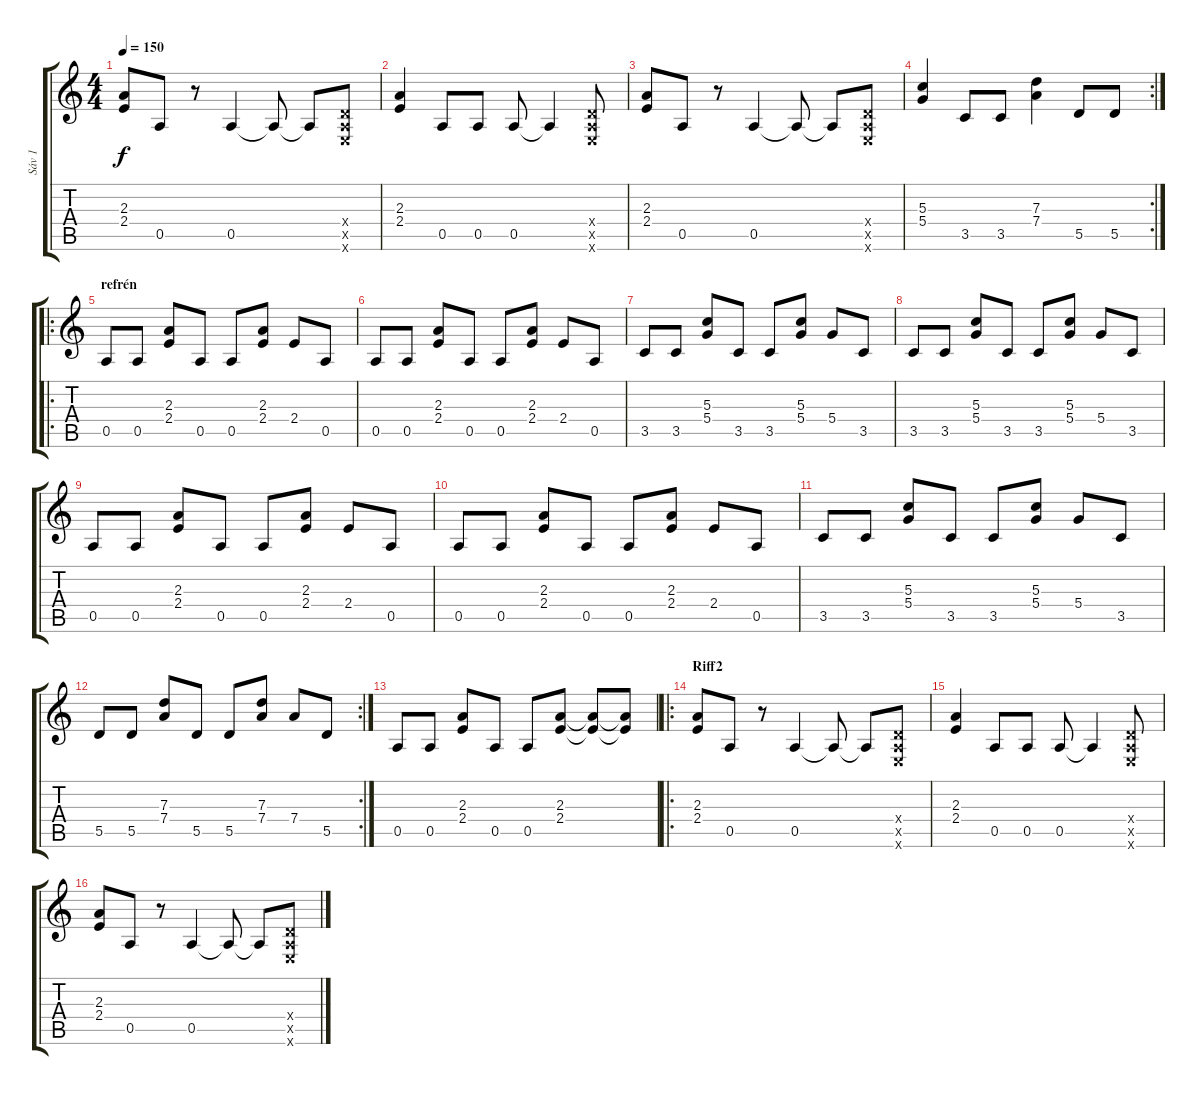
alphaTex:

\track ("Sáv 1" "Sáv 1") {instrument overdrivenguitar}
\staff {score tabs}
\tuning (E4 B3 G3 D3 A2 E2) {hide}
\ts (4 4)
\tempo 150
\clef g2
\ks c
(2.3 2.4).8{dy f} 0.5.8 r.8 0.5.4 0.5{t}.8 0.5{t}.8 (0.4{x} 0.5{x} 0.6{x}).8 |
(2.3 2.4).4 0.5.8 0.5.8 0.5.8 0.5{t}.4 (0.4{x} 0.5{x} 0.6{x}).8 |
(2.3 2.4).8 0.5.8 r.8 0.5.4 0.5{t}.8 0.5{t}.8 (0.4{x} 0.5{x} 0.6{x}).8 |
\rc 2
(5.3 5.4).4 3.5.8 3.5.8 (7.3 7.4).4 5.5.8 5.5.8 |
\ro
\section ("" "refrén")
0.5.8 0.5.8 (2.3 2.4).8 0.5.8 0.5.8 (2.3 2.4).8 2.4.8 0.5.8 |
0.5.8 0.5.8 (2.3 2.4).8 0.5.8 0.5.8 (2.3 2.4).8 2.4.8 0.5.8 |
3.5.8 3.5.8 (5.3 5.4).8 3.5.8 3.5.8 (5.3 5.4).8 5.4.8 3.5.8 |
3.5.8 3.5.8 (5.3 5.4).8 3.5.8 3.5.8 (5.3 5.4).8 5.4.8 3.5.8 |
0.5.8 0.5.8 (2.3 2.4).8 0.5.8 0.5.8 (2.3 2.4).8 2.4.8 0.5.8 |
0.5.8 0.5.8 (2.3 2.4).8 0.5.8 0.5.8 (2.3 2.4).8 2.4.8 0.5.8 |
3.5.8 3.5.8 (5.3 5.4).8 3.5.8 3.5.8 (5.3 5.4).8 5.4.8 3.5.8 |
\rc 2
5.5.8 5.5.8 (7.3 7.4).8 5.5.8 5.5.8 (7.3 7.4).8 7.4.8 5.5.8 |
0.5.8 0.5.8 (2.3 2.4).8 0.5.8 0.5.8 (2.3 2.4).8 (2.3{t} 2.4{t}).8 (2.3{t} 2.4{t}).8 |
\ro
\section ("" "Riff2")
(2.3 2.4).8 0.5.8 r.8 0.5.4 0.5{t}.8 0.5{t}.8 (0.4{x} 0.5{x} 0.6{x}).8 |
(2.3 2.4).4 0.5.8 0.5.8 0.5.8 0.5{t}.4 (0.4{x} 0.5{x} 0.6{x}).8 |
(2.3 2.4).8 0.5.8 r.8 0.5.4 0.5{t}.8 0.5{t}.8 (0.4{x} 0.5{x} 0.6{x}).8
